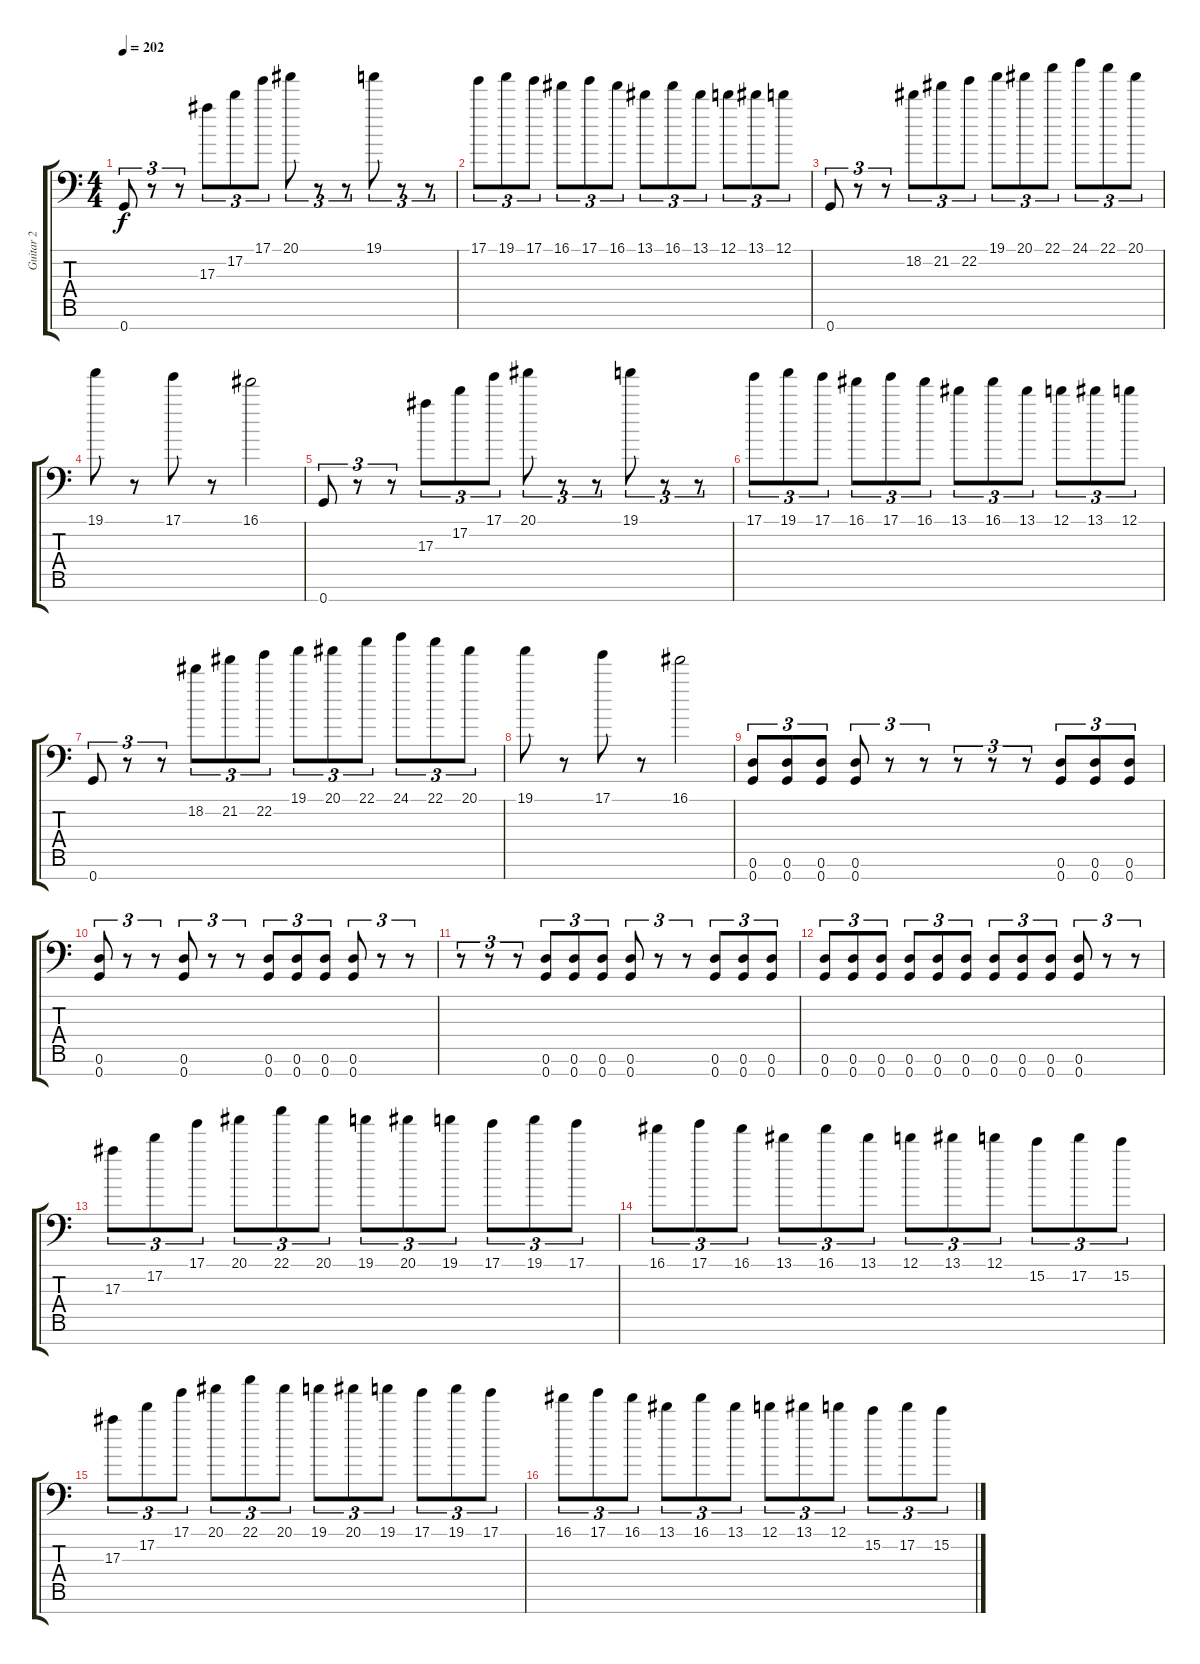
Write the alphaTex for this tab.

\track ("Guitar 2" "Guitar 2") {instrument distortionguitar}
\staff {score tabs}
\tuning (D4 A3 F3 C3 G2 D2 G1) {hide}
\ts (4 4)
\tempo 202
\clef f4
\ks c
0.7.8{tu (3 2) dy f} r.8{tu (3 2)} r.8{tu (3 2)} 17.3.8{tu (3 2)} 17.2.8{tu (3 2)} 17.1.8{tu (3 2)} 20.1.8{tu (3 2)} r.8{tu (3 2)} r.8{tu (3 2)} 19.1.8{tu (3 2)} r.8{tu (3 2)} r.8{tu (3 2)} |
17.1.8{tu (3 2)} 19.1.8{tu (3 2)} 17.1.8{tu (3 2)} 16.1.8{tu (3 2)} 17.1.8{tu (3 2)} 16.1.8{tu (3 2)} 13.1.8{tu (3 2)} 16.1.8{tu (3 2)} 13.1.8{tu (3 2)} 12.1.8{tu (3 2)} 13.1.8{tu (3 2)} 12.1.8{tu (3 2)} |
0.7.8{tu (3 2)} r.8{tu (3 2)} r.8{tu (3 2)} 18.2.8{tu (3 2)} 21.2.8{tu (3 2)} 22.2.8{tu (3 2)} 19.1.8{tu (3 2)} 20.1.8{tu (3 2)} 22.1.8{tu (3 2)} 24.1.8{tu (3 2)} 22.1.8{tu (3 2)} 20.1.8{tu (3 2)} |
19.1.8 r.8 17.1.8 r.8 16.1.2 |
0.7.8{tu (3 2)} r.8{tu (3 2)} r.8{tu (3 2)} 17.3.8{tu (3 2)} 17.2.8{tu (3 2)} 17.1.8{tu (3 2)} 20.1.8{tu (3 2)} r.8{tu (3 2)} r.8{tu (3 2)} 19.1.8{tu (3 2)} r.8{tu (3 2)} r.8{tu (3 2)} |
17.1.8{tu (3 2)} 19.1.8{tu (3 2)} 17.1.8{tu (3 2)} 16.1.8{tu (3 2)} 17.1.8{tu (3 2)} 16.1.8{tu (3 2)} 13.1.8{tu (3 2)} 16.1.8{tu (3 2)} 13.1.8{tu (3 2)} 12.1.8{tu (3 2)} 13.1.8{tu (3 2)} 12.1.8{tu (3 2)} |
0.7.8{tu (3 2)} r.8{tu (3 2)} r.8{tu (3 2)} 18.2.8{tu (3 2)} 21.2.8{tu (3 2)} 22.2.8{tu (3 2)} 19.1.8{tu (3 2)} 20.1.8{tu (3 2)} 22.1.8{tu (3 2)} 24.1.8{tu (3 2)} 22.1.8{tu (3 2)} 20.1.8{tu (3 2)} |
19.1.8 r.8 17.1.8 r.8 16.1.2 |
(0.6 0.7).8{tu (3 2)} (0.6 0.7).8{tu (3 2)} (0.6 0.7).8{tu (3 2)} (0.6 0.7).8{tu (3 2)} r.8{tu (3 2)} r.8{tu (3 2)} r.8{tu (3 2)} r.8{tu (3 2)} r.8{tu (3 2)} (0.6 0.7).8{tu (3 2)} (0.6 0.7).8{tu (3 2)} (0.6 0.7).8{tu (3 2)} |
(0.6 0.7).8{tu (3 2)} r.8{tu (3 2)} r.8{tu (3 2)} (0.6 0.7).8{tu (3 2)} r.8{tu (3 2)} r.8{tu (3 2)} (0.6 0.7).8{tu (3 2)} (0.6 0.7).8{tu (3 2)} (0.6 0.7).8{tu (3 2)} (0.6 0.7).8{tu (3 2)} r.8{tu (3 2)} r.8{tu (3 2)} |
r.8{tu (3 2)} r.8{tu (3 2)} r.8{tu (3 2)} (0.6 0.7).8{tu (3 2)} (0.6 0.7).8{tu (3 2)} (0.6 0.7).8{tu (3 2)} (0.6 0.7).8{tu (3 2)} r.8{tu (3 2)} r.8{tu (3 2)} (0.6 0.7).8{tu (3 2)} (0.6 0.7).8{tu (3 2)} (0.6 0.7).8{tu (3 2)} |
\section ("" "")
(0.6 0.7).8{tu (3 2)} (0.6 0.7).8{tu (3 2)} (0.6 0.7).8{tu (3 2)} (0.6 0.7).8{tu (3 2)} (0.6 0.7).8{tu (3 2)} (0.6 0.7).8{tu (3 2)} (0.6 0.7).8{tu (3 2)} (0.6 0.7).8{tu (3 2)} (0.6 0.7).8{tu (3 2)} (0.6 0.7).8{tu (3 2)} r.8{tu (3 2)} r.8{tu (3 2)} |
17.3.8{tu (3 2)} 17.2.8{tu (3 2)} 17.1.8{tu (3 2)} 20.1.8{tu (3 2)} 22.1.8{tu (3 2)} 20.1.8{tu (3 2)} 19.1.8{tu (3 2)} 20.1.8{tu (3 2)} 19.1.8{tu (3 2)} 17.1.8{tu (3 2)} 19.1.8{tu (3 2)} 17.1.8{tu (3 2)} |
16.1.8{tu (3 2)} 17.1.8{tu (3 2)} 16.1.8{tu (3 2)} 13.1.8{tu (3 2)} 16.1.8{tu (3 2)} 13.1.8{tu (3 2)} 12.1.8{tu (3 2)} 13.1.8{tu (3 2)} 12.1.8{tu (3 2)} 15.2.8{tu (3 2)} 17.2.8{tu (3 2)} 15.2.8{tu (3 2)} |
17.3.8{tu (3 2)} 17.2.8{tu (3 2)} 17.1.8{tu (3 2)} 20.1.8{tu (3 2)} 22.1.8{tu (3 2)} 20.1.8{tu (3 2)} 19.1.8{tu (3 2)} 20.1.8{tu (3 2)} 19.1.8{tu (3 2)} 17.1.8{tu (3 2)} 19.1.8{tu (3 2)} 17.1.8{tu (3 2)} |
16.1.8{tu (3 2)} 17.1.8{tu (3 2)} 16.1.8{tu (3 2)} 13.1.8{tu (3 2)} 16.1.8{tu (3 2)} 13.1.8{tu (3 2)} 12.1.8{tu (3 2)} 13.1.8{tu (3 2)} 12.1.8{tu (3 2)} 15.2.8{tu (3 2)} 17.2.8{tu (3 2)} 15.2.8{tu (3 2)}
